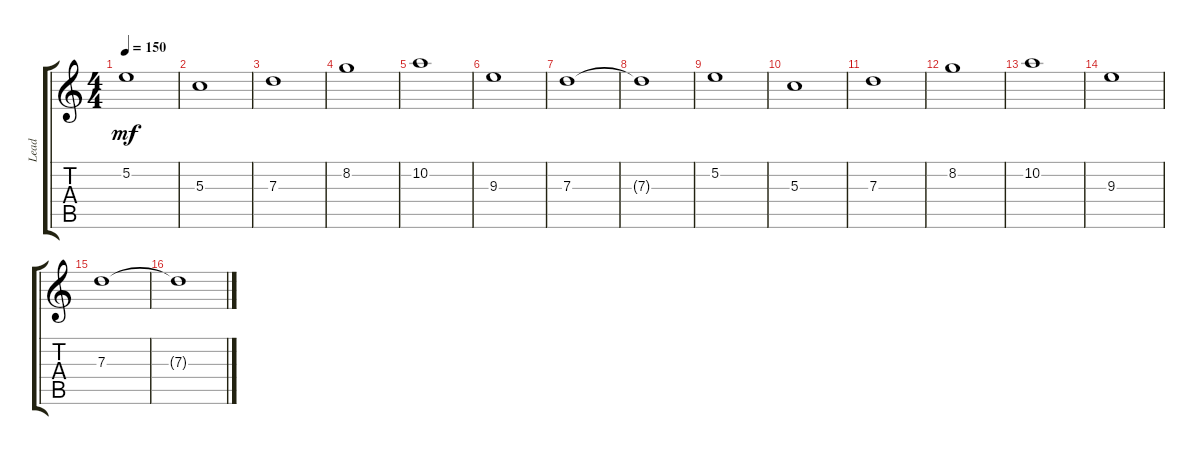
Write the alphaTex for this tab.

\track ("Lead" "Lead") {instrument distortionguitar}
\staff {score tabs}
\tuning (E4 B3 G3 D3 A2 D2) {hide}
\ts (4 4)
\tempo 150
\clef g2
\ks c
5.2.1{dy mf} |
5.3.1 |
7.3.1 |
8.2.1 |
10.2.1 |
9.3.1 |
7.3.1 |
7.3{t}.1 |
5.2.1 |
5.3.1 |
7.3.1 |
8.2.1 |
10.2.1 |
9.3.1 |
7.3.1 |
7.3{t}.1
